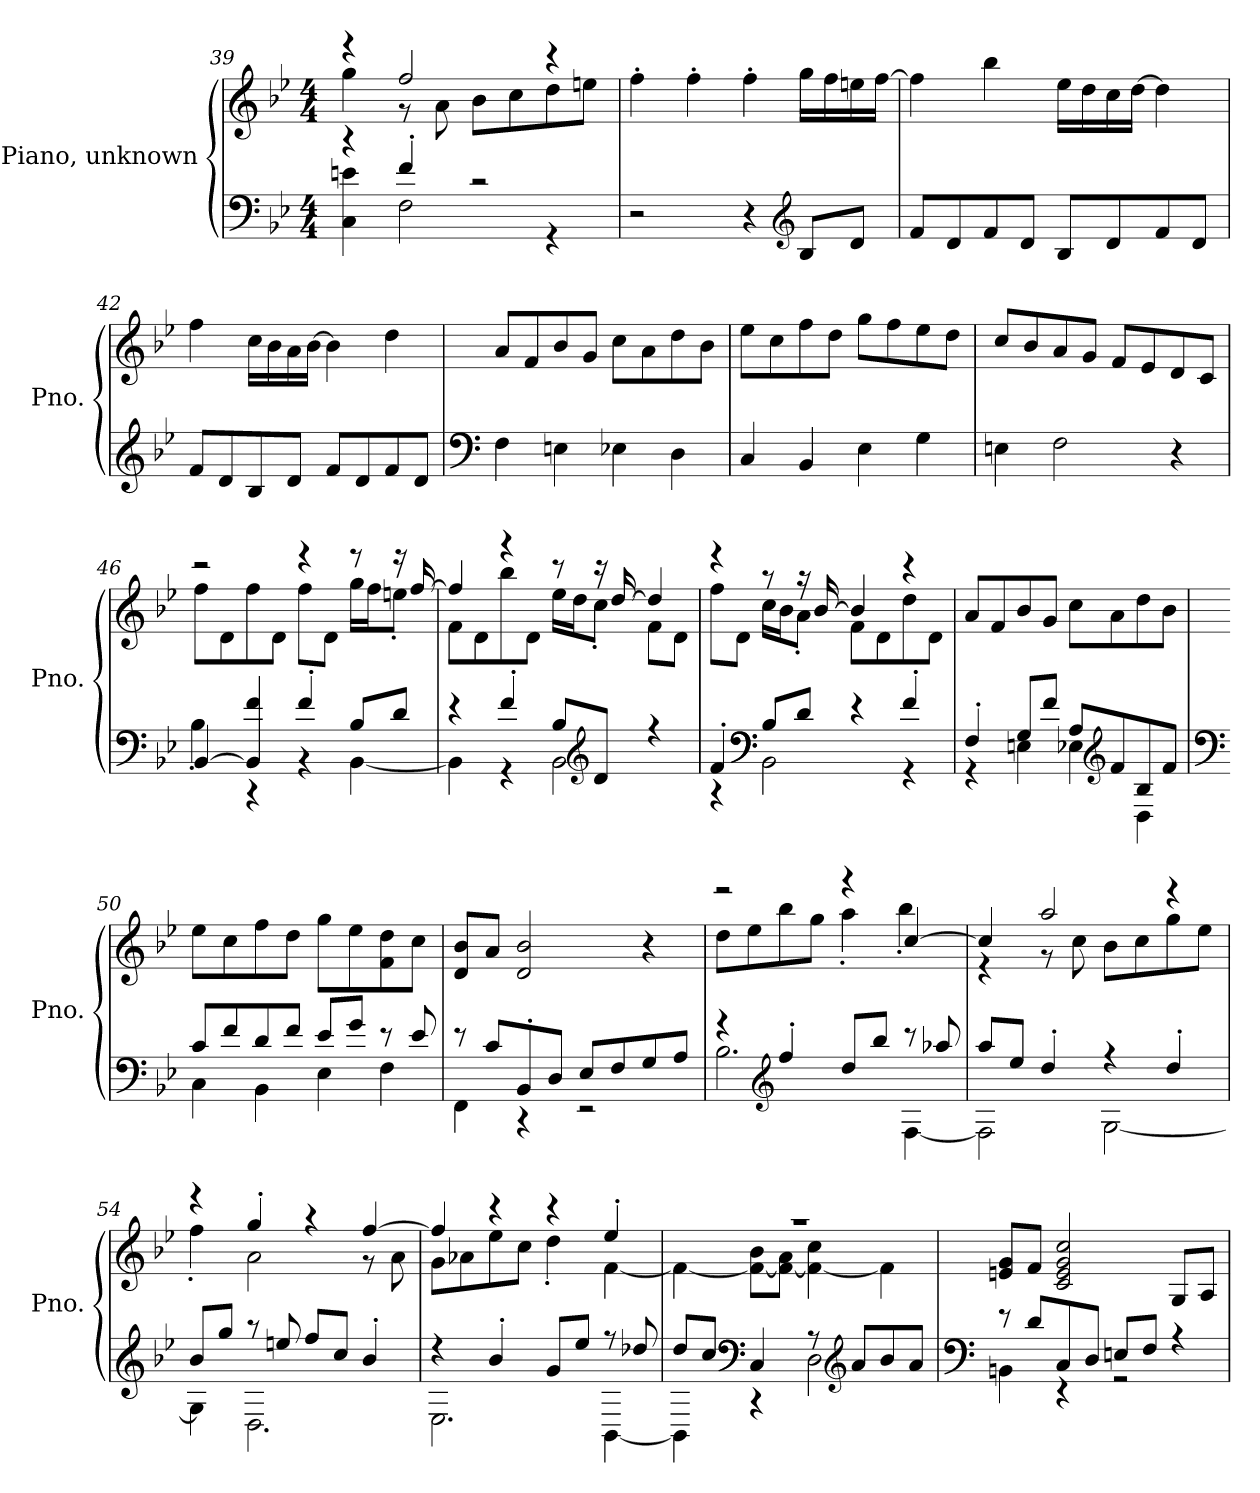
**kern	**kern
*part1	*part1
*staff2	*staff1
*I"Piano, unknown	*
*I'Pno.	*
*clefF4	*clefG2
*k[b-e-]	*k[b-e-]
*M4/4	*M4/4
=39	=39
*^	*^
4r	4C\ 4en\	4r	4gg\
4f'/	2F\	2ff/	8r
.	.	.	8a\
2r	.	.	8b-\L
.	.	.	8cc\
.	4r	4r	8dd\
.	.	.	8een\J
*v	*v	*	*
*	*v	*v
!!LO:LB:g=z
=40	=40
2r	4ff'\
.	4ff'\
4r	4ff'\
*clefG2	*
8B-/L	16gg\LL
.	16ff\
8d/J	16een\
.	[16ff\JJ
=41	=41
8f/L	4ff\]
8d/	.
8f/	4bb-\
8d/J	.
8B-/L	16ee-\LL
.	16dd\
8d/	16cc\
.	[16dd\JJ
8f/	4dd\]
8d/J	.
=42	=42
8f/L	4ff\
8d/	.
8B-/	16cc\LL
.	16b-\
8d/J	16a\
.	[16b-\JJ
8f/L	4b-\]
8d/	.
8f/	4dd\
8d/J	.
=43	=43
*clefF4	*
4F\	8a/L
.	8f/
4En\	8b-/
.	8g/J
4E-X\	8cc\L
.	8a\
4D\	8dd\
.	8b-\J
!!LO:LB:g=z
=44	=44
4C/	8ee-\L
.	8cc\
4BB-/	8ff\
.	8dd\J
4E-\	8gg\L
.	8ff\
4G\	8ee-\
.	8dd\J
=45	=45
4En\	8cc/L
.	8b-/
2F\	8a/
.	8g/J
.	8f/L
.	8e-/
4r	8d/
.	8c/J
=46	=46
*^	*^
[4BB-/	4B-'\	2r	8ff\L
.	.	.	8d\
4BB-/] 4f/	4r	.	8ff\
.	.	.	8d\J
4f'/	4r	4r	8ff\L
.	.	.	8d\J
8B-/L	[4BB-\	8r	16gg\LL
.	.	.	16ff\J
8d/J	.	16r	8een'\J
.	.	[16ff/	.
=47	=47	=47	=47
4r	4BB-\]	4ff/]	8f\L
.	.	.	8d\
4f'/	4r	4r	8bb-\
.	.	.	8d\J
8B-/L	2BB-\	8r	16ee-\LL
.	.	.	16dd\J
*clefG2	*	*	*
8d/J	.	16r	8cc'\J
.	.	[16dd/	.
4r	.	4dd/]	8f\L
.	.	.	8d\J
!!LO:PB:g=z	!!
=48	=48	=48	=48
4f'/	4r	4r	8ff\L
.	.	.	8d\J
*clefF4	*	*	*
8B-/L	2BB-\	8r	16cc\LL
.	.	.	16b-\J
8d/J	.	16r	8a'\J
.	.	[16b-/	.
4r	.	4b-/]	8f\L
.	.	.	8d\
4f'/	4r	4r	8dd\
.	.	.	8d\J
*	*	*v	*v
=49	=49	=49
4F'/	4r	8a/L
.	.	8f/
8G/L	4En\	8b-/
8f/J	.	8g/J
8A/L	4E-X\	8cc\L
*clefG2	*	*
8f/	.	8a\
8B-/	4D\	8dd\
8f/J	.	8b-\J
=50	=50	=50
*clefF4	*	*
8c/L	4C\	8ee-\L
8f/	.	8cc\
8d/	4BB-\	8ff\
8f/J	.	8dd\J
8e-/L	4E-\	8gg\L
8g/J	.	8ee-\
8r	4F\	8f\ 8dd\
8e-/	.	8cc\J
=51	=51	=51
8r	4FF\	8d/ 8b-/L
8c/L	.	8a/J
8BB-'/	4r	2d/ 2b-/
8D/J	.	.
8E-/L	2r	.
8F/	.	.
8G/	.	4r
8A/J	.	.
!!LO:LB:g=z
=52	=52	=52
*	*	*^
4r	2.B-\	2r	8dd\L
.	.	.	8ee-\
*clefG2	*	*	*
4ff'/	.	.	8bb-\
.	.	.	8gg\J
8dd/L	.	4r	4aa'\
8bb-/J	.	.	.
8r	[4F\	[4cc/	4bb-'\
8aa-X/	.	.	.
=53	=53	=53	=53
8aa/L	2F\]	4cc/]	4r
8ee-/J	.	.	.
4dd'/	.	2aa/	8r
.	.	.	8cc\
4r	[2G\	.	8b-\L
.	.	.	8cc\
4dd'/	.	4r	8gg\
.	.	.	8ee-\J
=54	=54	=54	=54
8b-/L	4G\]	4r	4ff'\
8gg/J	.	.	.
8r	2.D\	4gg'/	2a\
8een/	.	.	.
8ff/L	.	4r	.
8cc/J	.	.	.
4b-'/	.	[4ff/	8r
.	.	.	8a\
=55	=55	=55	=55
4r	2.E-\	4ff/]	8g\L
.	.	.	8a-X\
4b-'/	.	4r	8ee-\
.	.	.	8cc\J
8g/L	.	4r	4dd'\
8ee-/J	.	.	.
8r	[4BB-\	4ee-'/	[4f\
8dd-X/	.	.	.
!!LO:LB:g=z	!!
=56	=56	=56	=56
8dd/L	4BB-\]	1r	4f\_
8cc/J	.	.	.
*clefF4	*	*	*
4C/	4r	.	8f\_ 8b-\L
.	.	.	8f\_ 8a\J
8r	2D\	.	4f\_ 4cc\
*clefG2	*	*	*
8a/L	.	.	.
8b-/	.	.	4f\]
8a/J	.	.	.
*	*	*v	*v
=57	=57	=57
*clefF4	*	*
8r	4BBn\	8en/ 8g/L
8d/L	.	8f/J
8C/	4r	2c/ 2e/ 2g/ 2cc/
8D/J	.	.
8En/L	2r	.
8F/J	.	.
4r	.	8G/L
.	.	8A/J
*v	*v	*
=	=
*-	*-
